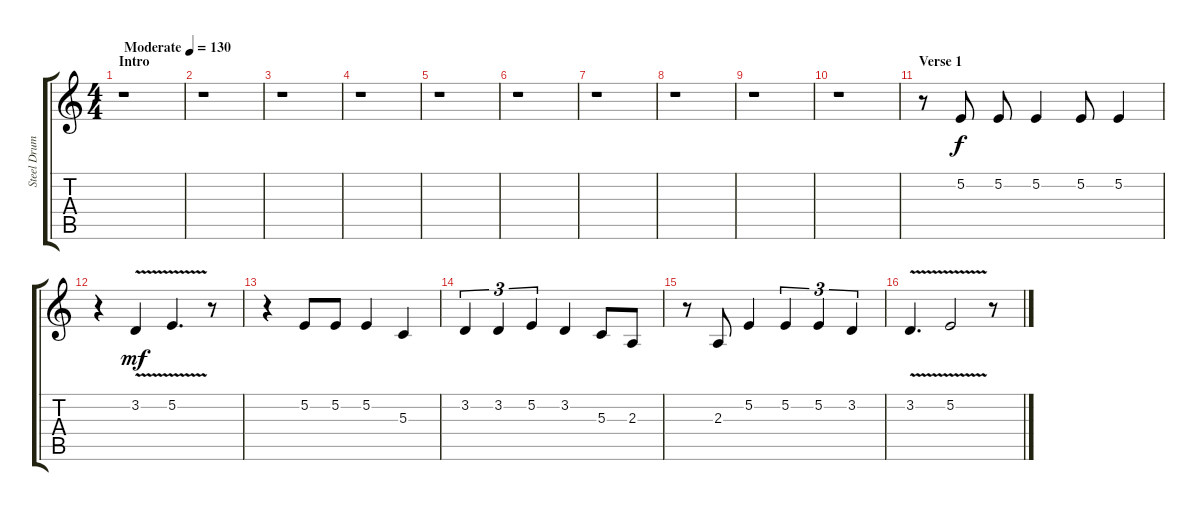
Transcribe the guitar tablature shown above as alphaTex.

\track ("Steel Drums" "Steel Drum") {instrument steeldrums}
\staff {score tabs}
\tuning (E4 B3 G3 D3 A2 E2) {hide}
\ts (4 4)
\section ("" "Intro")
\tempo (130 "Moderate")
\clef g2
\ks c
r.1{dy f instrument steeldrums} |
r.1 |
r.1 |
r.1 |
r.1 |
r.1 |
r.1 |
r.1 |
r.1 |
r.1 |
\section ("" "Verse 1")
r.8 5.2.8 5.2.8 5.2.4 5.2.8 5.2.4 |
r.4 3.2{v}.4{dy mf} 5.2{v}.4{d} r.8 |
r.4 5.2.8 5.2.8 5.2.4 5.3.4 |
3.2.4{tu (3 2)} 3.2.4{tu (3 2)} 5.2.4{tu (3 2)} 3.2.4 5.3.8 2.3.8 |
r.8 2.3.8 5.2.4 5.2.4{tu (3 2)} 5.2.4{tu (3 2)} 3.2.4{tu (3 2)} |
3.2{v}.4{d} 5.2{v}.2 r.8
